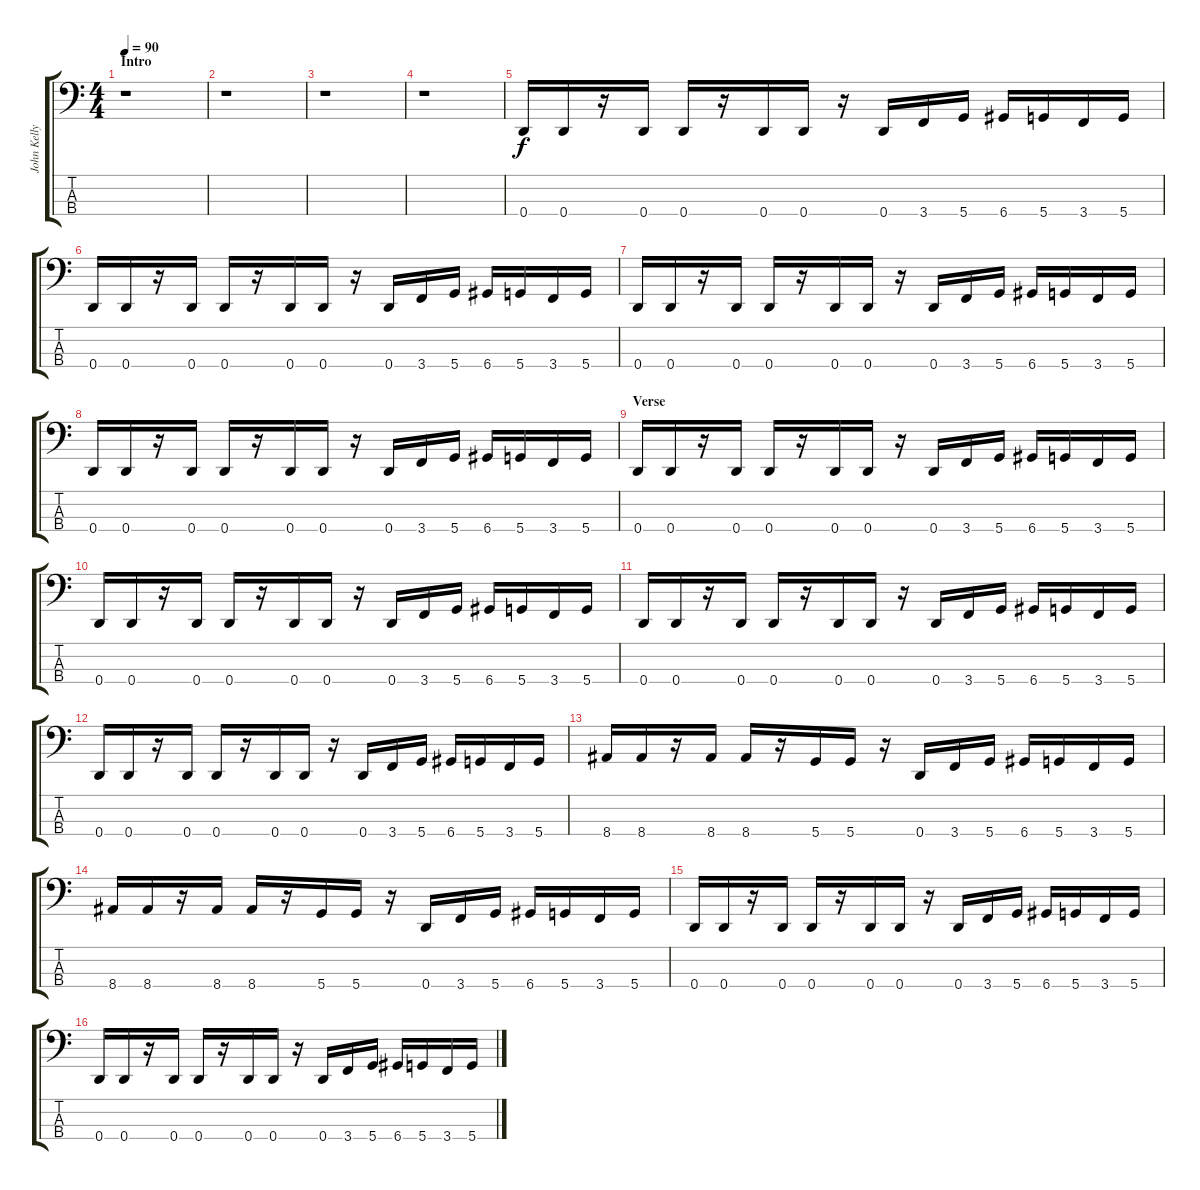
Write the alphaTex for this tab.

\track ("John Kelly" "John Kelly") {instrument electricbasspick}
\staff {score tabs}
\tuning (G2 D2 A1 D1) {hide}
\ts (4 4)
\section ("" "Intro")
\tempo 90
\clef f4
\ks c
r.1{dy f instrument electricbasspick} |
r.1 |
r.1 |
r.1 |
0.4.16 0.4.16 r.16 0.4.16 0.4.16 r.16 0.4.16 0.4.16 r.16 0.4.16 3.4.16 5.4.16 6.4.16 5.4.16 3.4.16 5.4.16 |
0.4.16 0.4.16 r.16 0.4.16 0.4.16 r.16 0.4.16 0.4.16 r.16 0.4.16 3.4.16 5.4.16 6.4.16 5.4.16 3.4.16 5.4.16 |
0.4.16 0.4.16 r.16 0.4.16 0.4.16 r.16 0.4.16 0.4.16 r.16 0.4.16 3.4.16 5.4.16 6.4.16 5.4.16 3.4.16 5.4.16 |
0.4.16 0.4.16 r.16 0.4.16 0.4.16 r.16 0.4.16 0.4.16 r.16 0.4.16 3.4.16 5.4.16 6.4.16 5.4.16 3.4.16 5.4.16 |
\section ("" "Verse")
0.4.16 0.4.16 r.16 0.4.16 0.4.16 r.16 0.4.16 0.4.16 r.16 0.4.16 3.4.16 5.4.16 6.4.16 5.4.16 3.4.16 5.4.16 |
0.4.16 0.4.16 r.16 0.4.16 0.4.16 r.16 0.4.16 0.4.16 r.16 0.4.16 3.4.16 5.4.16 6.4.16 5.4.16 3.4.16 5.4.16 |
0.4.16 0.4.16 r.16 0.4.16 0.4.16 r.16 0.4.16 0.4.16 r.16 0.4.16 3.4.16 5.4.16 6.4.16 5.4.16 3.4.16 5.4.16 |
0.4.16 0.4.16 r.16 0.4.16 0.4.16 r.16 0.4.16 0.4.16 r.16 0.4.16 3.4.16 5.4.16 6.4.16 5.4.16 3.4.16 5.4.16 |
8.4.16 8.4.16 r.16 8.4.16 8.4.16 r.16 5.4.16 5.4.16 r.16 0.4.16 3.4.16 5.4.16 6.4.16 5.4.16 3.4.16 5.4.16 |
8.4.16 8.4.16 r.16 8.4.16 8.4.16 r.16 5.4.16 5.4.16 r.16 0.4.16 3.4.16 5.4.16 6.4.16 5.4.16 3.4.16 5.4.16 |
0.4.16 0.4.16 r.16 0.4.16 0.4.16 r.16 0.4.16 0.4.16 r.16 0.4.16 3.4.16 5.4.16 6.4.16 5.4.16 3.4.16 5.4.16 |
0.4.16 0.4.16 r.16 0.4.16 0.4.16 r.16 0.4.16 0.4.16 r.16 0.4.16 3.4.16 5.4.16 6.4.16 5.4.16 3.4.16 5.4.16
